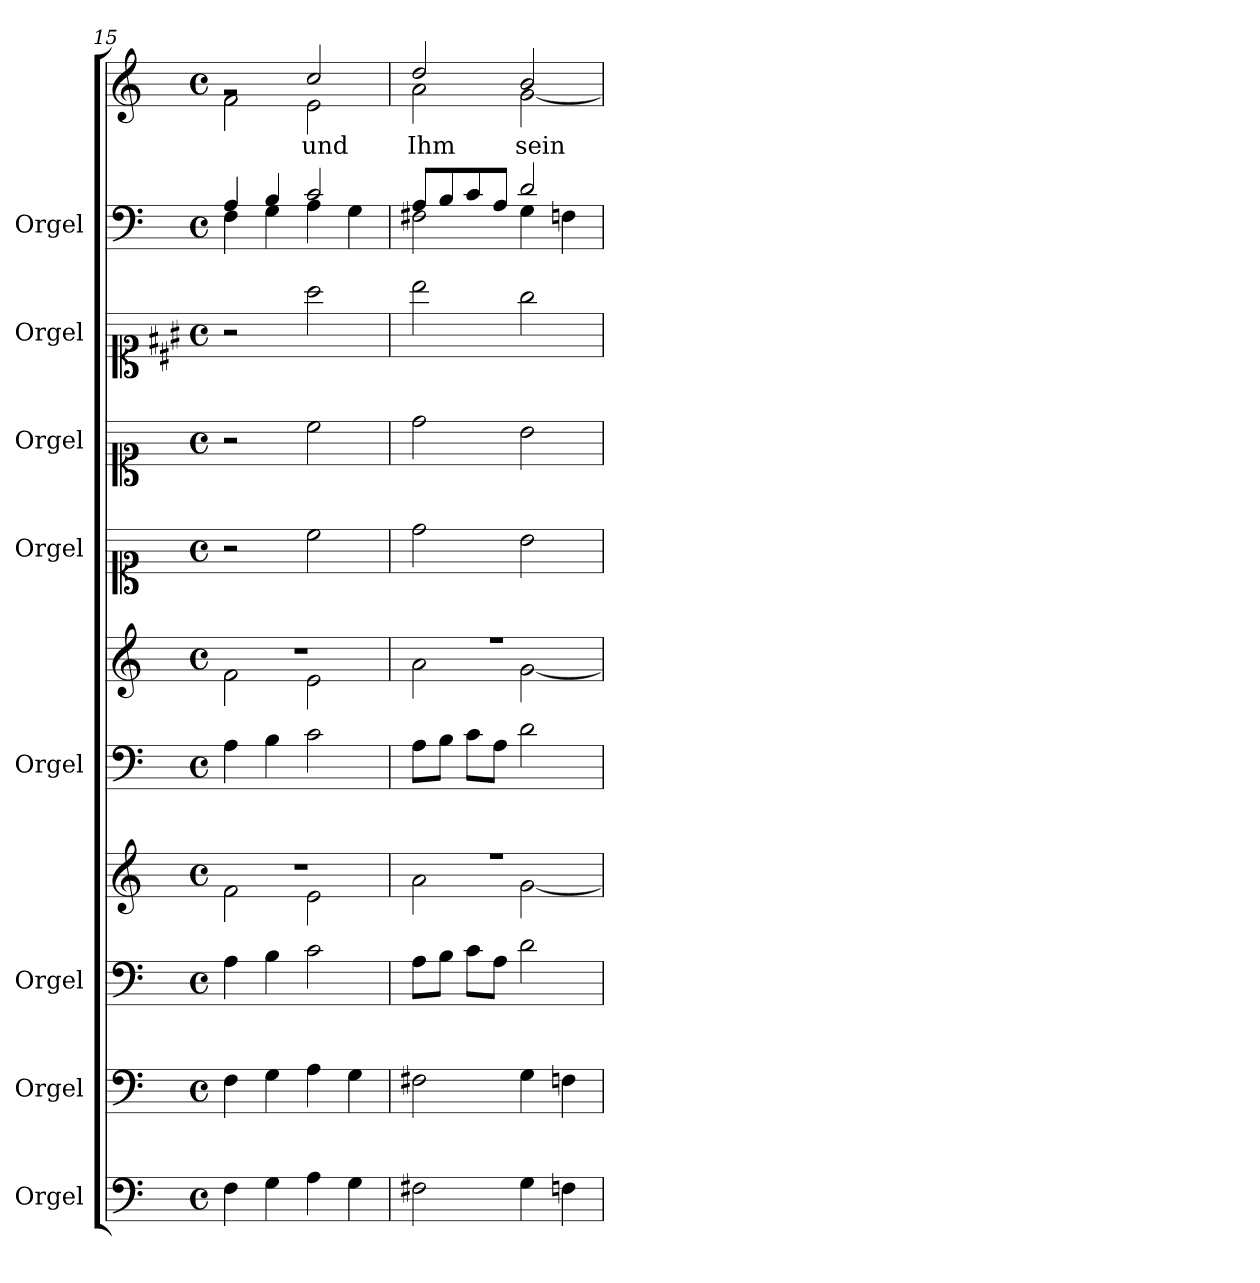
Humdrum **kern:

**kern	**kern	**kern	**kern	**kern	**kern	**kern	**kern	**kern	**kern	**kern	**text
*part8	*part7	*part6	*part6	*part5	*part5	*part4	*part3	*part2	*part1	*part1	*part1
*staff11	*staff10	*staff9	*staff8	*staff7	*staff6	*staff5	*staff4	*staff3	*staff2	*staff1	*staff1
*I"Orgel	*I"Orgel	*I"Orgel	*	*I"Orgel	*	*I"Orgel	*I"Orgel	*I"Orgel	*I"Orgel	*	*
*clefF4	*clefF4	*clefF4	*clefG2	*clefF4	*clefG2	*clefC1	*clefC1	*clefC1	*clefF4	*clefG2	*
*	*	*	*	*	*	*	*	*ITrd5c9	*	*	*
*k[]	*k[]	*k[]	*k[]	*k[]	*k[]	*k[]	*k[]	*k[]	*k[]	*k[]	*
*M4/4	*M4/4	*M4/4	*M4/4	*M4/4	*M4/4	*M4/4	*M4/4	*M4/4	*M4/4	*M4/4	*
*met(c)	*met(c)	*met(c)	*met(c)	*met(c)	*met(c)	*met(c)	*met(c)	*met(c)	*met(c)	*met(c)	*
=15	=15	=15	=15	=15	=15	=15	=15	=15	=15	=15	=15
*	*	*	*^	*	*^	*	*	*	*^	*^	*
4F\	4F\	4A\	1r	2f\	4A\	1r	2f\	2r	2r	2r	4A/	4F\	2rg	2f\	.
4G\	4G\	4B\	.	.	4B\	.	.	.	.	.	4B/	4G\	.	.	.
!	!	!	!	!	!	!	!	!	!	!	!	!	!	!	!LO:LY:b
4A\	4A\	2c\	.	2e\	2c\	.	2e\	2cc\	2cc\	2cc\	2c/	4A\	2cc/	2e\	und
4G\	4G\	.	.	.	.	.	.	.	.	.	.	4G\	.	.	.
=16	=16	=16	=16	=16	=16	=16	=16	=16	=16	=16	=16	=16	=16	=16	=16
!	!	!	!	!	!	!	!	!	!	!	!	!	!	!	!LO:LY:b
2F#X\	2F#X\	8A\L	1r	2a\	8A\L	1r	2a\	2dd\	2dd\	2dd\	8A/L	2F#X\	2dd/	2a\	Ihm
.	.	8B\J	.	.	8B\J	.	.	.	.	.	8B/	.	.	.	.
.	.	8c\L	.	.	8c\L	.	.	.	.	.	8c/	.	.	.	.
.	.	8A\J	.	.	8A\J	.	.	.	.	.	8A/J	.	.	.	.
!	!	!	!	!	!	!	!	!	!	!	!	!	!	!	!LO:LY:b
4G\	4G\	2d\	.	[2g\	2d\	.	[2g\	2b\	2b\	2b\	2d/	4G\	2b/	[2g\	sein
4Fn\	4Fn\	.	.	.	.	.	.	.	.	.	.	4Fn\	.	.	.
*	*	*	*	*	*	*	*	*	*	*	*v	*v	*	*	*
*	*	*	*v	*v	*	*v	*v	*	*	*	*	*v	*v	*
=	=	=	=	=	=	=	=	=	=	=	=
*-	*-	*-	*-	*-	*-	*-	*-	*-	*-	*-	*-
